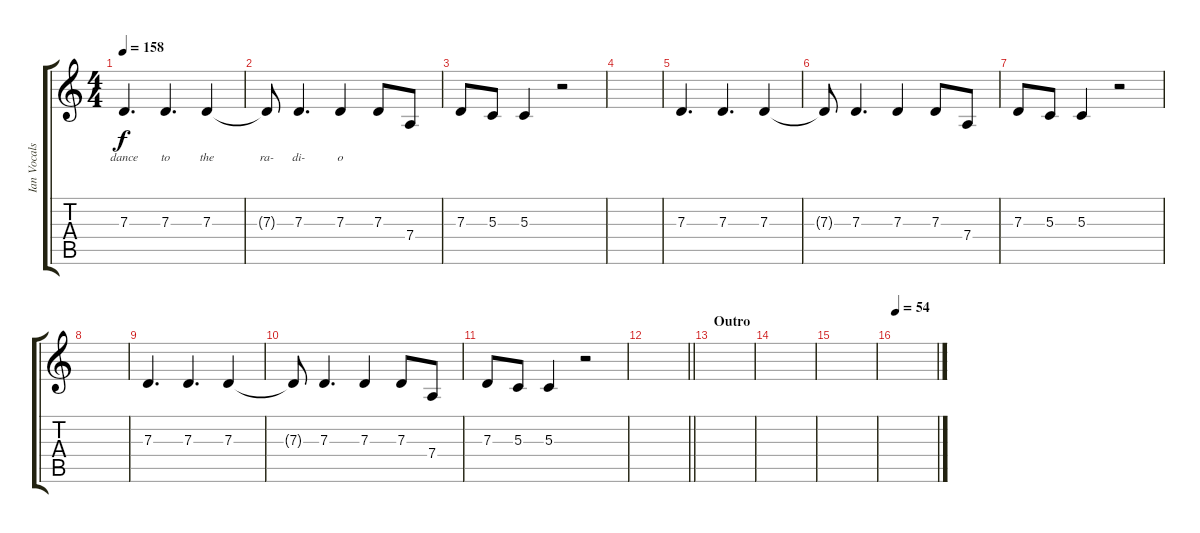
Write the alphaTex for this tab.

\track ("Ian Vocals" "Ian Vocals") {instrument lead8bassandlead}
\staff {score tabs}
\tuning (E4 B3 G3 D3 A2 E2) {hide}
\ts (4 4)
\tempo 158
\clef g2
\ks c
7.3.4{d lyrics (0 "dance") lyrics (1 "") lyrics (2 "") lyrics (3 "") lyrics (4 "") dy f} 7.3.4{d lyrics (0 "to") lyrics (1 "") lyrics (2 "") lyrics (3 "") lyrics (4 "")} 7.3.4{lyrics (0 "the") lyrics (1 "") lyrics (2 "") lyrics (3 "") lyrics (4 "")} |
7.3{t}.8{lyrics (0 "ra-") lyrics (1 "") lyrics (2 "") lyrics (3 "") lyrics (4 "")} 7.3.4{d lyrics (0 "di-") lyrics (1 "") lyrics (2 "") lyrics (3 "") lyrics (4 "")} 7.3.4{lyrics (0 "o") lyrics (1 "") lyrics (2 "") lyrics (3 "") lyrics (4 "")} 7.3.8 7.4.8 |
7.3.8 5.3.8 5.3.4 r.2 |
|
7.3.4{d} 7.3.4{d} 7.3.4 |
7.3{t}.8 7.3.4{d} 7.3.4 7.3.8 7.4.8 |
7.3.8 5.3.8 5.3.4 r.2 |
|
7.3.4{d} 7.3.4{d} 7.3.4 |
7.3{t}.8 7.3.4{d} 7.3.4 7.3.8 7.4.8 |
7.3.8 5.3.8 5.3.4 r.2 |
\barLineRight lightlight
|
\section ("" "Outro")
|
|
|
\tempo 54
